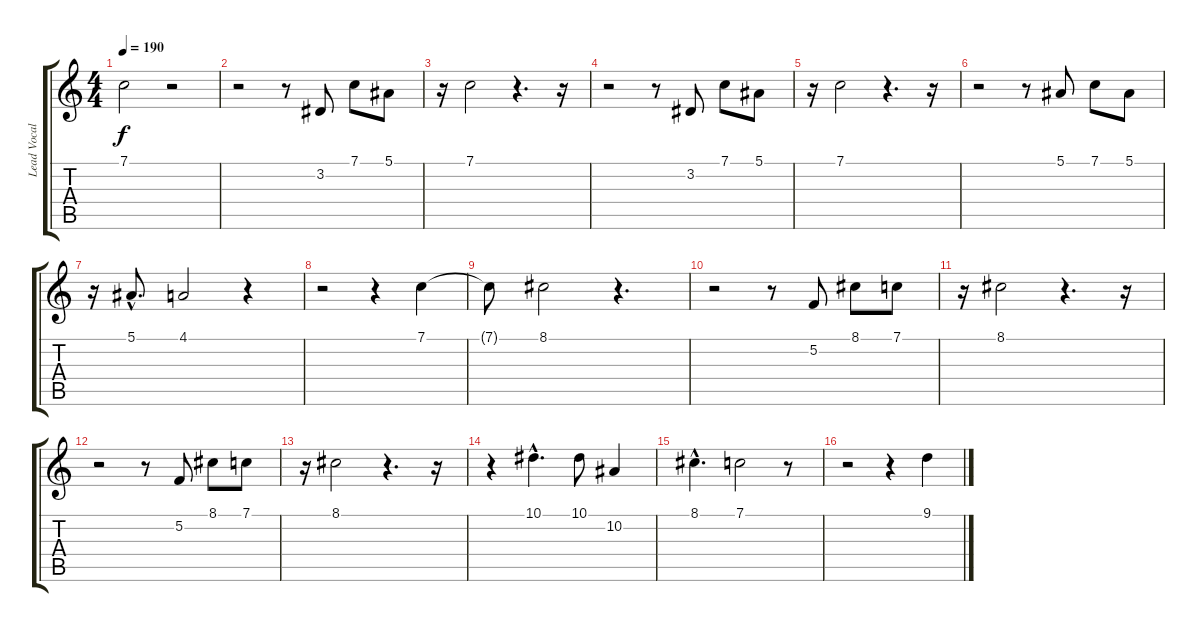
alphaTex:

\track ("Lead Vocal" "Lead Vocal") {instrument flute}
\staff {score tabs}
\tuning (F4 C4 Ab3 Eb3 Bb2 F2) {hide}
\ts (4 4)
\tempo 190
\clef g2
\ks c
7.1.2{dy f} r.2 |
r.2 r.8 3.2.8 7.1.8 5.1.8 |
r.16 7.1.2 r.4{d} r.16 |
r.2 r.8 3.2.8 7.1.8 5.1.8 |
r.16 7.1.2 r.4{d} r.16 |
r.2 r.8 5.1.8 7.1.8 5.1.8 |
r.16 5.1{hac}.8{d} 4.1.2 r.4 |
r.2 r.4 7.1.4 |
7.1{t}.8 8.1.2 r.4{d} |
r.2 r.8 5.2.8 8.1.8 7.1.8 |
r.16 8.1.2 r.4{d} r.16 |
r.2 r.8 5.2.8 8.1.8 7.1.8 |
r.16 8.1.2 r.4{d} r.16 |
r.4 10.1{hac}.4{d} 10.1.8 10.2.4 |
8.1{hac}.4{d} 7.1.2 r.8 |
r.2 r.4 9.1.4
